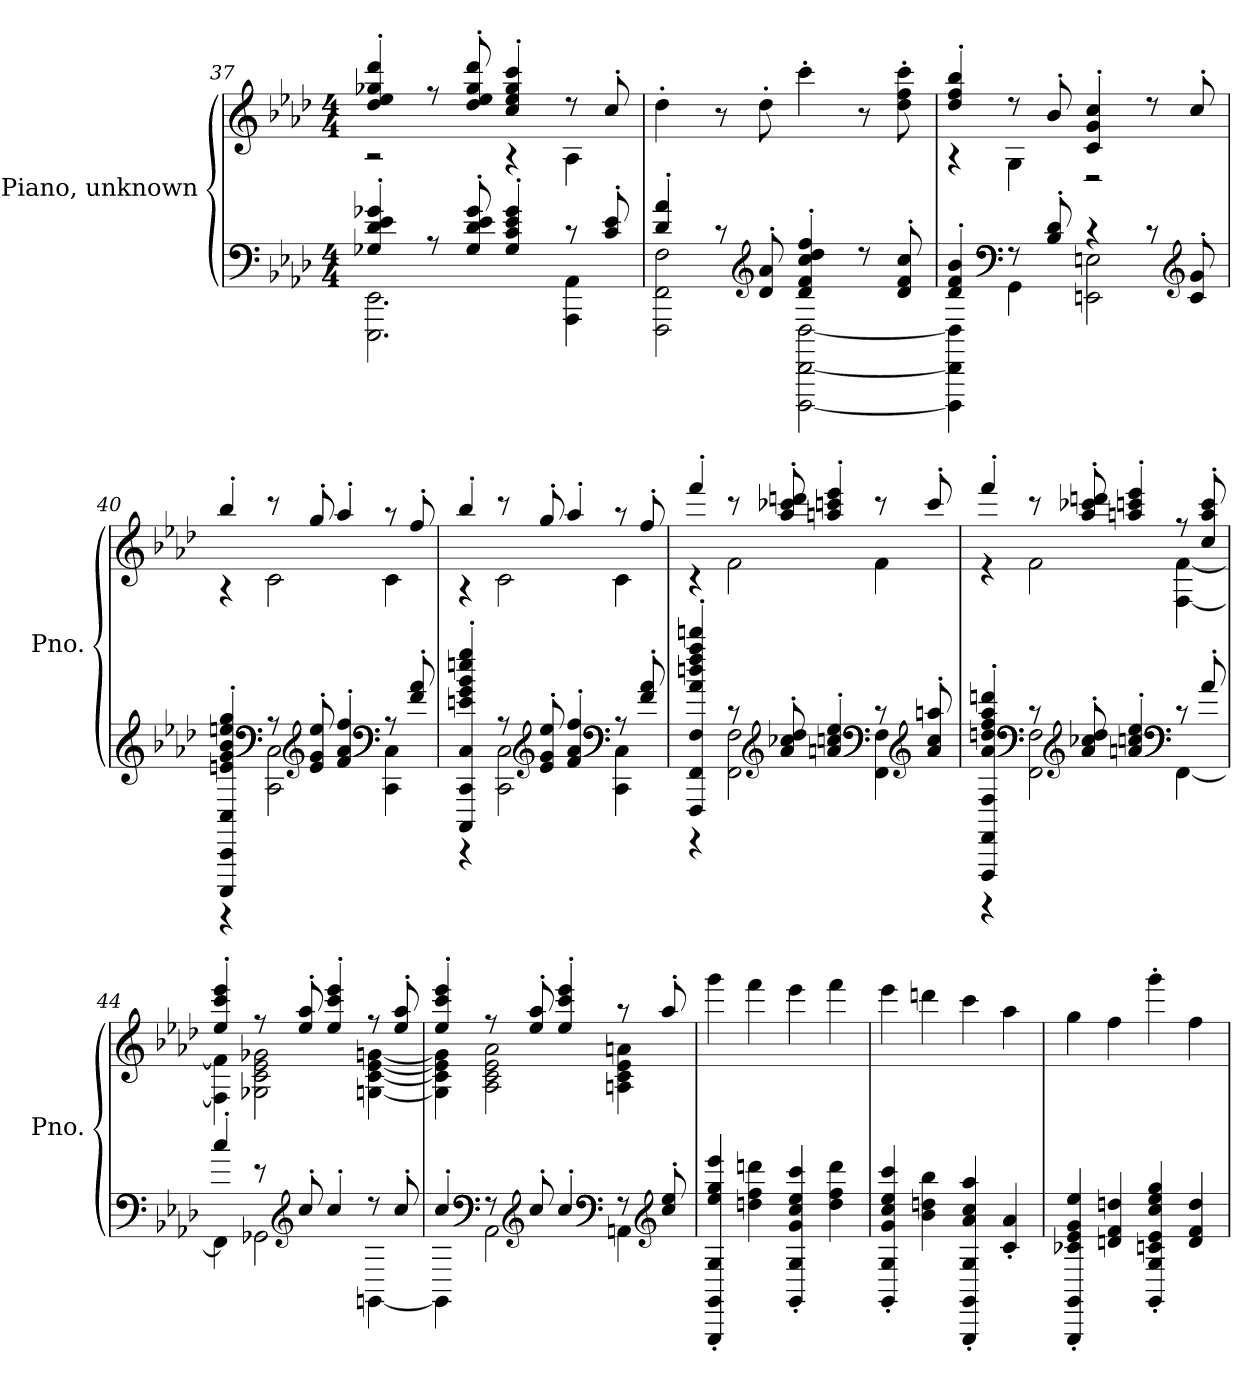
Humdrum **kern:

**kern	**kern
*part1	*part1
*staff2	*staff1
*I"Piano, unknown	*
*I'Pno.	*
*clefF4	*clefG2
*k[b-e-a-d-]	*k[b-e-a-d-]
*M4/4	*M4/4
=37	=37
*^	*^
4G-X/' 4d-/' 4e-/' 4g-X/'	2.EEE-\ 2.EE-\	4dd-/' 4ee-/' 4gg-X/' 4ddd-/'	2r
8r	.	8r	.
8G-/' 8d-/' 8e-/' 8g-/'	.	8dd-/' 8ee-/' 8gg-/' 8ddd-/'	.
4G-/' 4c/' 4e-/' 4g-/'	.	4cc/' 4ee-/' 4gg-/' 4ccc/'	4r
8r	4AAA-\ 4AA-\	8r	4A-\
8c/' 8e-/'	.	8cc'/	.
*	*	*v	*v
=38	=38	=38
4d-/' 4a-/'	2FFF\ 2FF\ 2F\	4dd-'\
8r	.	8r
*clefG2	*	*
8d-/' 8a-/'	.	8dd-'\
4d-/' 4f/' 4cc/' 4dd-/' 4ff/'	[2DDD-\ [2DD-\ [2D-\	4ccc'\
8r	.	8r
8d-/' 8f/' 8cc/'	.	8dd-\' 8ff\' 8ccc\'
=39	=39	=39
*	*	*^
4d-/' 4f/' 4b-/'	4DDD-\] 4DD-\] 4D-\]	4dd-/' 4ff/' 4bb-/'	4r
*clefF4	*	*	*
8r	4GG\	8r	4G\
8B-/' 8d-/'	.	8b-'/	.
4r	2EEn\ 2En\	4c/' 4g/' 4cc/'	2r
8r	.	8r	.
*clefG2	*	*	*
8c/' 8g/'	.	8cc'/	.
!!LO:LB:g=z	!!
=40	=40	=40	=40
4CCC/' 4CC/' 4C/' 4en/' 4g/' 4b-/' 4een/' 4gg/'	4r	4bb-'/	4r
*clefF4	*	*	*
8r	2CC\ 2C\	8r	2c\
*clefG2	*	*	*
8e/' 8g/' 8ee/'	.	8gg'/	.
4f/' 4a-/' 4ff/'	.	4aa-'/	.
*clefF4	*	*	*
8r	4CC\ 4C\	8r	4c\
8f/' 8a-/'	.	8ff'/	.
=41	=41	=41	=41
4CCC/' 4CC/' 4C/' 4en/' 4g/' 4b-/' 4een/' 4gg/'	4r	4bb-'/	4r
8r	2CC\ 2C\	8r	2c\
*clefG2	*	*	*
8e/' 8g/' 8ee/'	.	8gg'/	.
4f/' 4a-/' 4ff/'	.	4aa-'/	.
*clefF4	*	*	*
8r	4CC\ 4C\	8r	4c\
8f/' 8a-/'	.	8ff'/	.
=42	=42	=42	=42
4FFF/' 4FF/' 4F/' 4a-/' 4ddn/' 4ff/' 4aa-/' 4dddn/'	4r	4fff'/	4r
8r	2FF\ 2F\	8r	2f\
*clefG2	*	*	*
8a-/' 8cc-X/' 8dd/'	.	8aa-/' 8ccc-X/' 8dddn/'	.
4an/' 4ccn/' 4ee-/'	.	4aan/' 4cccn/' 4eee-/'	.
*clefF4	*	*	*
8r	4FF\ 4F\	8r	4f\
*clefG2	*	*	*
8a/' 8cc/' 8aan/'	.	8ccc'/	.
!!LO:LB:g=z	!!
=43	=43	=43	=43
4FFF/' 4FF/' 4F/' 4a-/' 4ddn/' 4ff/' 4aa-/' 4dddn/'	4r	4fff'/	4r
*clefF4	*	*	*
8r	2FF\ 2F\	8r	2f\
*clefG2	*	*	*
8a-/' 8cc-X/' 8dd/'	.	8aa-/' 8ccc-X/' 8dddn/'	.
4an/' 4ccn/' 4ee-/'	.	4aan/' 4cccn/' 4eee-/'	.
*clefF4	*	*	*
8r	[4FF\	8r	[4F\ [4f\
8a'/	.	8cc/' 8aa/' 8ccc/'	.
=44	=44	=44	=44
4cc'/	4FF\]	4ee-/' 4ccc/' 4eee-/'	4F\] 4f\]
8r	2GG-X\	8r	2G-X\ 2c\ 2e-\ 2g-X\
*clefG2	*	*	*
8cc'/	.	8ee-/' 8aa-/'	.
4cc'/	.	4ee-/' 4ccc/' 4eee-/'	.
8r	[4GGn\	8r	[4Gn\ [4c\ [4e-\ [4gn\
8cc'/	.	8ee-/' 8aa-/'	.
=45	=45	=45	=45
4cc'/	4GG\]	4ee-/' 4ccc/' 4eee-/'	4G\] 4c\] 4e-\] 4g\]
*clefF4	*	*	*
8r	2AA-\	8r	2A-\ 2c\ 2e-\ 2a-\
*clefG2	*	*	*
8cc'/	.	8ee-/' 8aa-/'	.
4cc'/	.	4ee-/' 4ccc/' 4eee-/'	.
*clefF4	*	*	*
8r	4AAn\	8r	4An\ 4c\ 4e-\ 4an\
*clefG2	*	*	*
8cc/' 8ee-/'	.	8aa-'/	.
*v	*v	*	*
*	*v	*v
!!LO:LB:g=z
=46	=46
4GGG/' 4GG/' 4G/' 4ee-/' 4gg/' 4eee-/'	4ggg\
4ddn\ 4ff\ 4dddn\	4fff\
4GG/' 4G/' 4g/' 4cc/' 4ee-/' 4ccc/'	4eee-\
4dd\ 4ff\ 4ddd\	4fff\
=47	=47
4GG/' 4G/' 4g/' 4cc/' 4ee-/' 4ccc/'	4eee-\
4b-\ 4ddn\ 4bb-\	4dddn\
4GGG/' 4GG/' 4G/' 4a-/' 4cc/' 4aa-/'	4ccc\
4c/' 4a-/'	4aa-\
=48	=48
4GGG/' 4GG/' 4c-X/' 4e-/' 4g/' 4ee-/'	4gg\
4dn/ 4f/ 4ddn/	4ff\
4GG/' 4G/' 4cn/' 4e-/' 4cc/' 4ee-/' 4gg/'	4ggg'\
4d/ 4f/ 4dd/	4ff\
=	=
*-	*-
